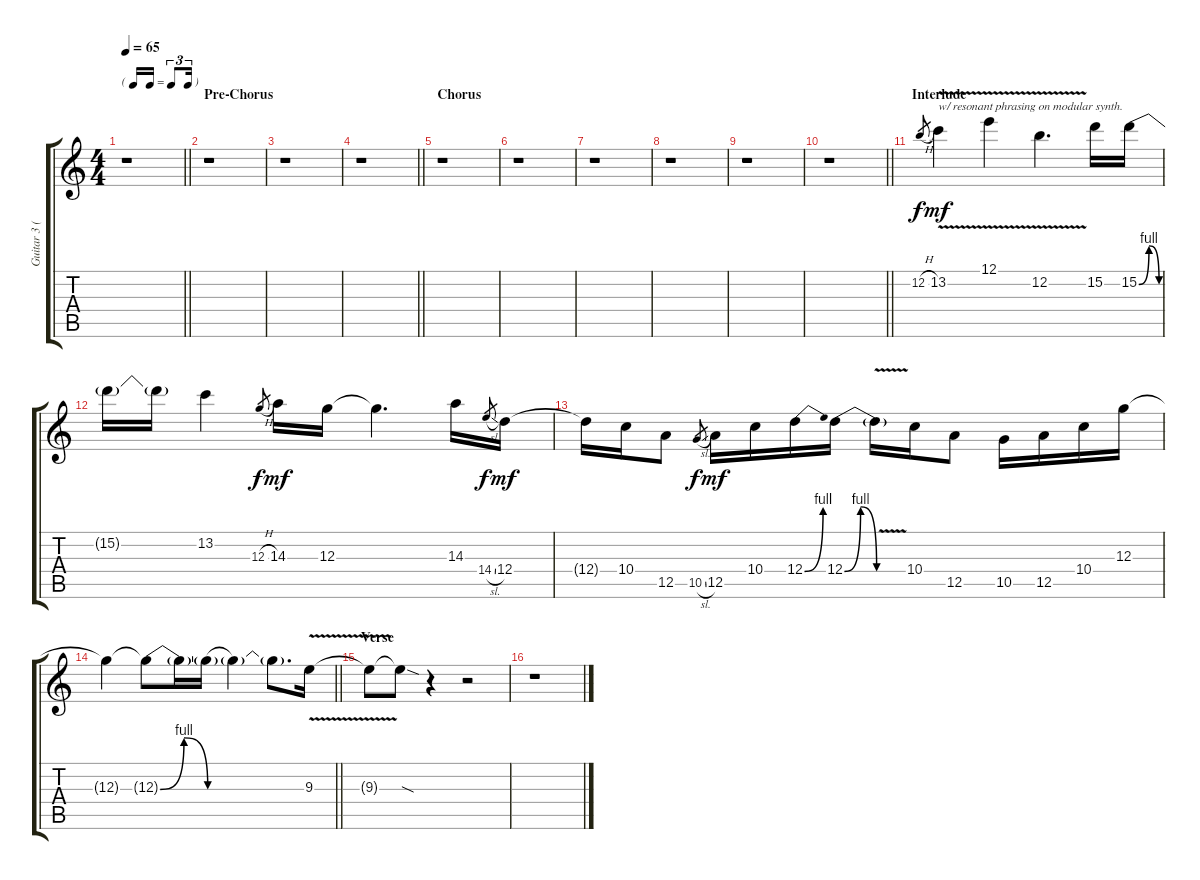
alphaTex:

\track ("Guitar 3 (dist.)" "Guitar 3 (") {instrument distortionguitar}
\staff {score tabs}
\tuning (E4 B3 G3 D3 A2 E2) {hide}
\ts (4 4)
\tf triplet16th
\tempo 65
\clef g2
\barLineRight lightlight
\ks aminor
r.1{dy f} |
\section ("" "Pre-Chorus")
r.1 |
r.1 |
\barLineRight lightlight
r.1 |
\section ("" "Chorus")
r.1 |
r.1 |
r.1 |
r.1 |
r.1 |
\barLineRight lightlight
r.1 |
\section ("" "Interlude")
12.2{h}.8{gr} 13.2{v}.4{txt "w/ resonant phrasing on modular synth." dy mf} 12.1{v}.4 12.2{v}.4{d} 15.2.16 15.2{be (bendrelease 0 0 20 4 20 4 60 0)}.16 |
15.2{t}.16 15.2{be (hold 0 0 60 0) t}.16 13.2.4 12.3{h}.8{gr dy f} 14.3.16{dy mf} 12.3.16 12.3{t}.4{d} 14.3.16 14.4{sl}.8{gr dy f} 12.4.16{dy mf} |
12.4{t}.16 10.4.16 12.5.8 10.5{sl}.8{gr dy f} 12.5.16{dy mf} 10.4.16 12.4{be (bend 0 0 60 4)}.16 12.4{be (bendrelease 0 0 15 4 15 4 60 0)}.16 12.4{v t}.16 10.4.16 12.5.8 10.5.16 12.5.16 10.4.16 12.3.16 |
\barLineRight lightlight
12.3{t}.4 12.3{be (bendrelease 0 0 40 4 40 4 60 0) t}.8 12.3{t}.16 12.3{be (hold 0 0 60 0) t}.16 12.3{t}.4 12.3{t}.8{d} 9.3{v}.16 |
\section ("" "Verse")
9.3{t}.8 9.3{sod t}.8 r.4 r.2 |
r.1
